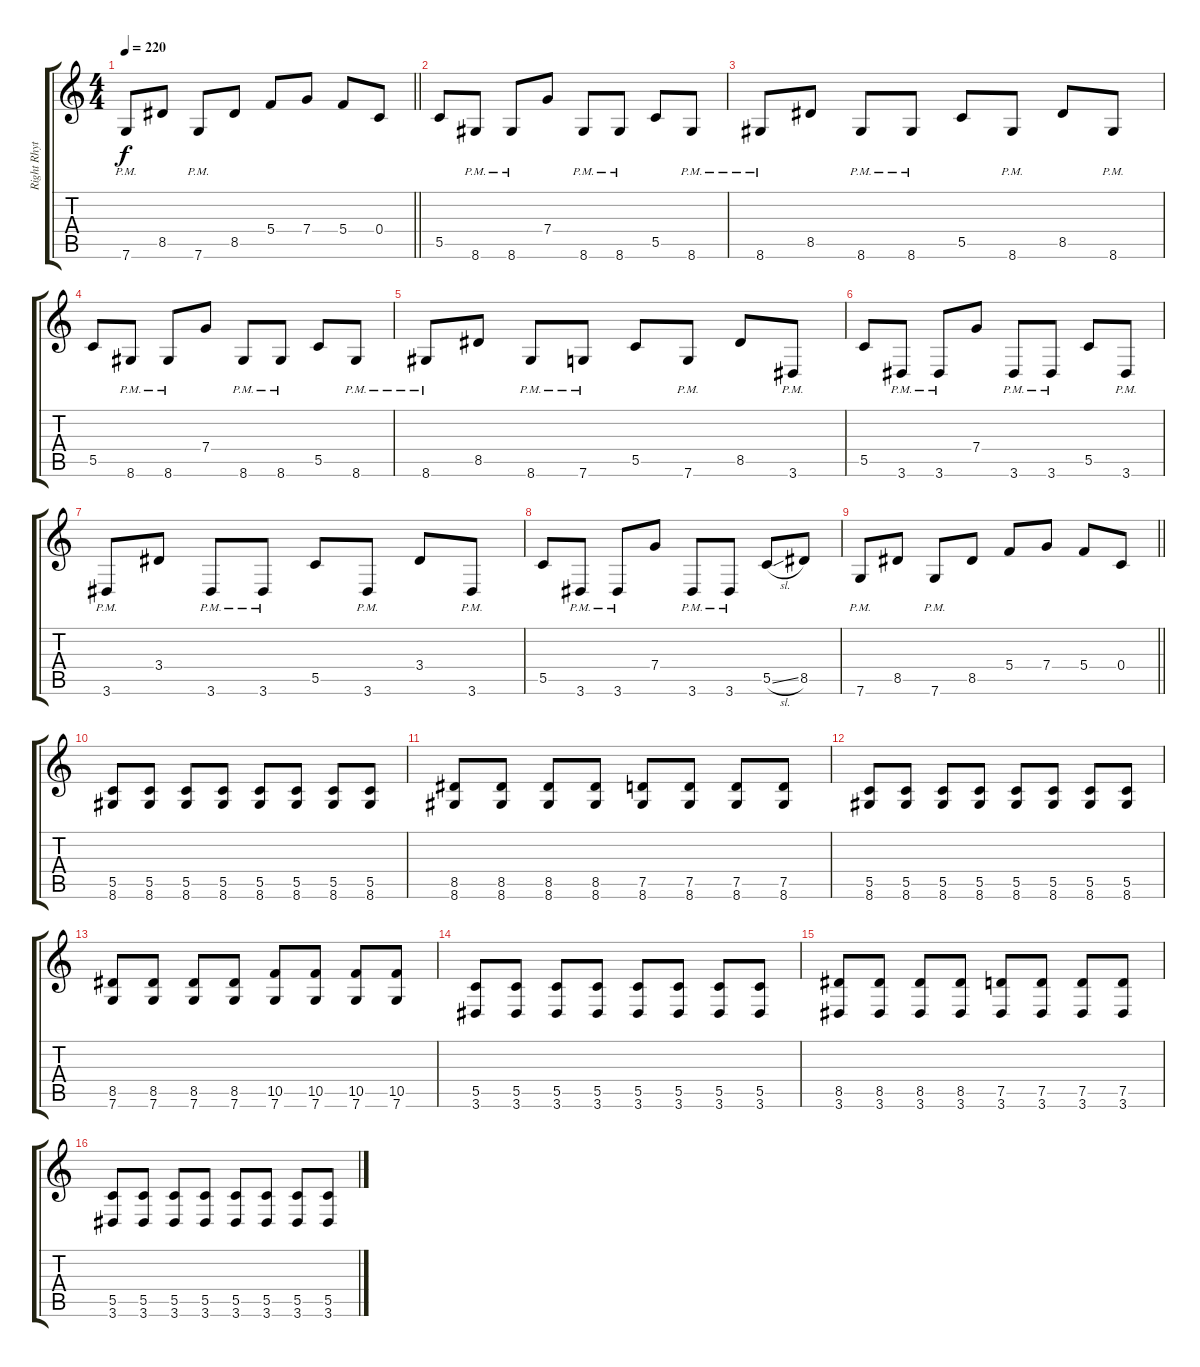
\track ("Right Rhythm" "Right Rhyt") {instrument distortionguitar}
\staff {score tabs}
\tuning (D4 A3 F3 C3 G2 C2) {hide}
\ts (4 4)
\tempo 220
\clef g2
\barLineRight lightlight
\ks c
7.6{pm}.8{dy f} 8.5.8 7.6{pm}.8 8.5.8 5.4.8 7.4.8 5.4.8 0.4.8 |
\section ("" "")
5.5.8 8.6{pm}.8 8.6{pm}.8 7.4.8 8.6{pm}.8 8.6{pm}.8 5.5.8 8.6{pm}.8 |
8.6{pm}.8 8.5.8 8.6{pm}.8 8.6{pm}.8 5.5.8 8.6{pm}.8 8.5.8 8.6{pm}.8 |
5.5.8 8.6{pm}.8 8.6{pm}.8 7.4.8 8.6{pm}.8 8.6{pm}.8 5.5.8 8.6{pm}.8 |
8.6{pm}.8 8.5.8 8.6{pm}.8 7.6{pm}.8 5.5.8 7.6{pm}.8 8.5.8 3.6{pm}.8 |
5.5.8 3.6{pm}.8 3.6{pm}.8 7.4.8 3.6{pm}.8 3.6{pm}.8 5.5.8 3.6{pm}.8 |
3.6{pm}.8 3.4.8 3.6{pm}.8 3.6{pm}.8 5.5.8 3.6{pm}.8 3.4.8 3.6{pm}.8 |
5.5.8 3.6{pm}.8 3.6{pm}.8 7.4.8 3.6{pm}.8 3.6{pm}.8 5.5{sl}.8 8.5.8 |
\barLineRight lightlight
7.6{pm}.8 8.5.8 7.6{pm}.8 8.5.8 5.4.8 7.4.8 5.4.8 0.4.8 |
\section ("" "")
(5.5 8.6).8 (5.5 8.6).8 (5.5 8.6).8 (5.5 8.6).8 (5.5 8.6).8 (5.5 8.6).8 (5.5 8.6).8 (5.5 8.6).8 |
(8.5 8.6).8 (8.5 8.6).8 (8.5 8.6).8 (8.5 8.6).8 (7.5 8.6).8 (7.5 8.6).8 (7.5 8.6).8 (7.5 8.6).8 |
(5.5 8.6).8 (5.5 8.6).8 (5.5 8.6).8 (5.5 8.6).8 (5.5 8.6).8 (5.5 8.6).8 (5.5 8.6).8 (5.5 8.6).8 |
(8.5 7.6).8 (8.5 7.6).8 (8.5 7.6).8 (8.5 7.6).8 (10.5 7.6).8 (10.5 7.6).8 (10.5 7.6).8 (10.5 7.6).8 |
(5.5 3.6).8 (5.5 3.6).8 (5.5 3.6).8 (5.5 3.6).8 (5.5 3.6).8 (5.5 3.6).8 (5.5 3.6).8 (5.5 3.6).8 |
(8.5 3.6).8 (8.5 3.6).8 (8.5 3.6).8 (8.5 3.6).8 (7.5 3.6).8 (7.5 3.6).8 (7.5 3.6).8 (7.5 3.6).8 |
(5.5 3.6).8 (5.5 3.6).8 (5.5 3.6).8 (5.5 3.6).8 (5.5 3.6).8 (5.5 3.6).8 (5.5 3.6).8 (5.5 3.6).8
